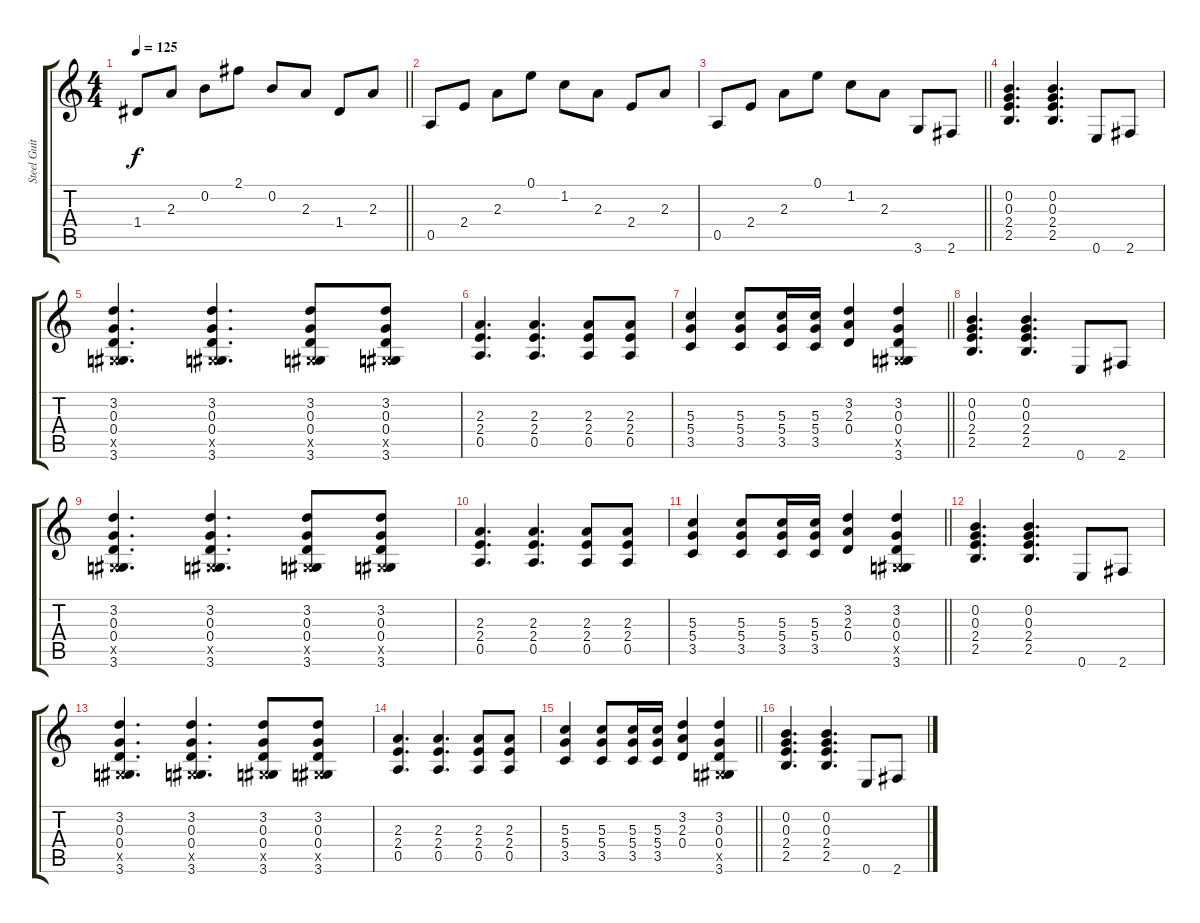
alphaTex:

\track ("Steel Guitar" "Steel Guit") {instrument acousticguitarsteel}
\staff {score tabs}
\tuning (E4 B3 G3 D3 A2 E2) {hide}
\ts (4 4)
\tempo 125
\clef g2
\barLineRight lightlight
\ks c
1.4.8{dy f} 2.3.8 0.2.8 2.1.8 0.2.8 2.3.8 1.4.8 2.3.8 |
0.5.8 2.4.8 2.3.8 0.1.8 1.2.8 2.3.8 2.4.8 2.3.8 |
\barLineRight lightlight
0.5.8 2.4.8 2.3.8 0.1.8 1.2.8 2.3.8 3.6.8 2.6.8 |
(0.2 0.3 2.4 2.5).4{d volume 9 instrument overdrivenguitar} (0.2 0.3 2.4 2.5).4{d} 0.6.8 2.6.8 |
(3.2 0.3 0.4 -1.5{x} 3.6).4{d} (3.2 0.3 0.4 -1.5{x} 3.6).4{d} (3.2 0.3 0.4 -1.5{x} 3.6).8 (3.2 0.3 0.4 -1.5{x} 3.6).8 |
(2.3 2.4 0.5).4{d} (2.3 2.4 0.5).4{d} (2.3 2.4 0.5).8 (2.3 2.4 0.5).8 |
\barLineRight lightlight
(5.3 5.4 3.5).4 (5.3 5.4 3.5).8 (5.3 5.4 3.5).16 (5.3 5.4 3.5).16 (3.2 2.3 0.4).4 (3.2 0.3 0.4 -1.5{x} 3.6).4 |
(0.2 0.3 2.4 2.5).4{d} (0.2 0.3 2.4 2.5).4{d} 0.6.8 2.6.8 |
(3.2 0.3 0.4 -1.5{x} 3.6).4{d} (3.2 0.3 0.4 -1.5{x} 3.6).4{d} (3.2 0.3 0.4 -1.5{x} 3.6).8 (3.2 0.3 0.4 -1.5{x} 3.6).8 |
(2.3 2.4 0.5).4{d} (2.3 2.4 0.5).4{d} (2.3 2.4 0.5).8 (2.3 2.4 0.5).8 |
\barLineRight lightlight
(5.3 5.4 3.5).4 (5.3 5.4 3.5).8 (5.3 5.4 3.5).16 (5.3 5.4 3.5).16 (3.2 2.3 0.4).4 (3.2 0.3 0.4 -1.5{x} 3.6).4 |
(0.2 0.3 2.4 2.5).4{d} (0.2 0.3 2.4 2.5).4{d} 0.6.8 2.6.8 |
(3.2 0.3 0.4 -1.5{x} 3.6).4{d} (3.2 0.3 0.4 -1.5{x} 3.6).4{d} (3.2 0.3 0.4 -1.5{x} 3.6).8 (3.2 0.3 0.4 -1.5{x} 3.6).8 |
(2.3 2.4 0.5).4{d} (2.3 2.4 0.5).4{d} (2.3 2.4 0.5).8 (2.3 2.4 0.5).8 |
\barLineRight lightlight
(5.3 5.4 3.5).4 (5.3 5.4 3.5).8 (5.3 5.4 3.5).16 (5.3 5.4 3.5).16 (3.2 2.3 0.4).4 (3.2 0.3 0.4 -1.5{x} 3.6).4 |
(0.2 0.3 2.4 2.5).4{d} (0.2 0.3 2.4 2.5).4{d} 0.6.8 2.6.8
